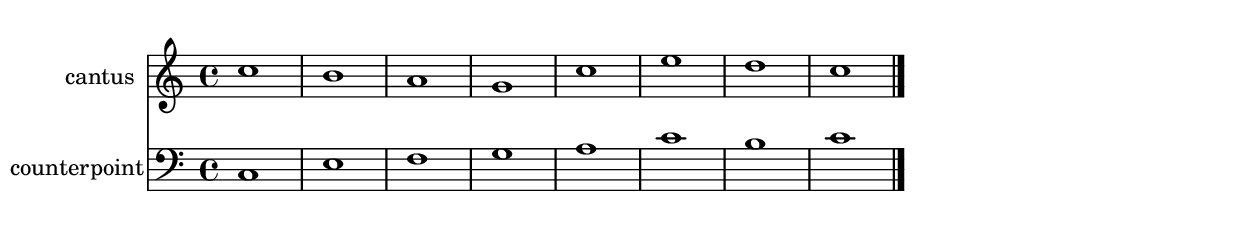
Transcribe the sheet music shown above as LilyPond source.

\version "2.14.2"
<<
  \new Staff {
    \set Staff.instrumentName = #"cantus" 
    \clef treble
    \key c \major
    \relative c'' { c1 b a g c e d c \bar "|." }
  }
  \new Staff {
    \set Staff.instrumentName = #"counterpoint" 
    \clef bass
    \key c \major
    \relative c { c1 e f g a c b c \bar "|." }
  }
>>
